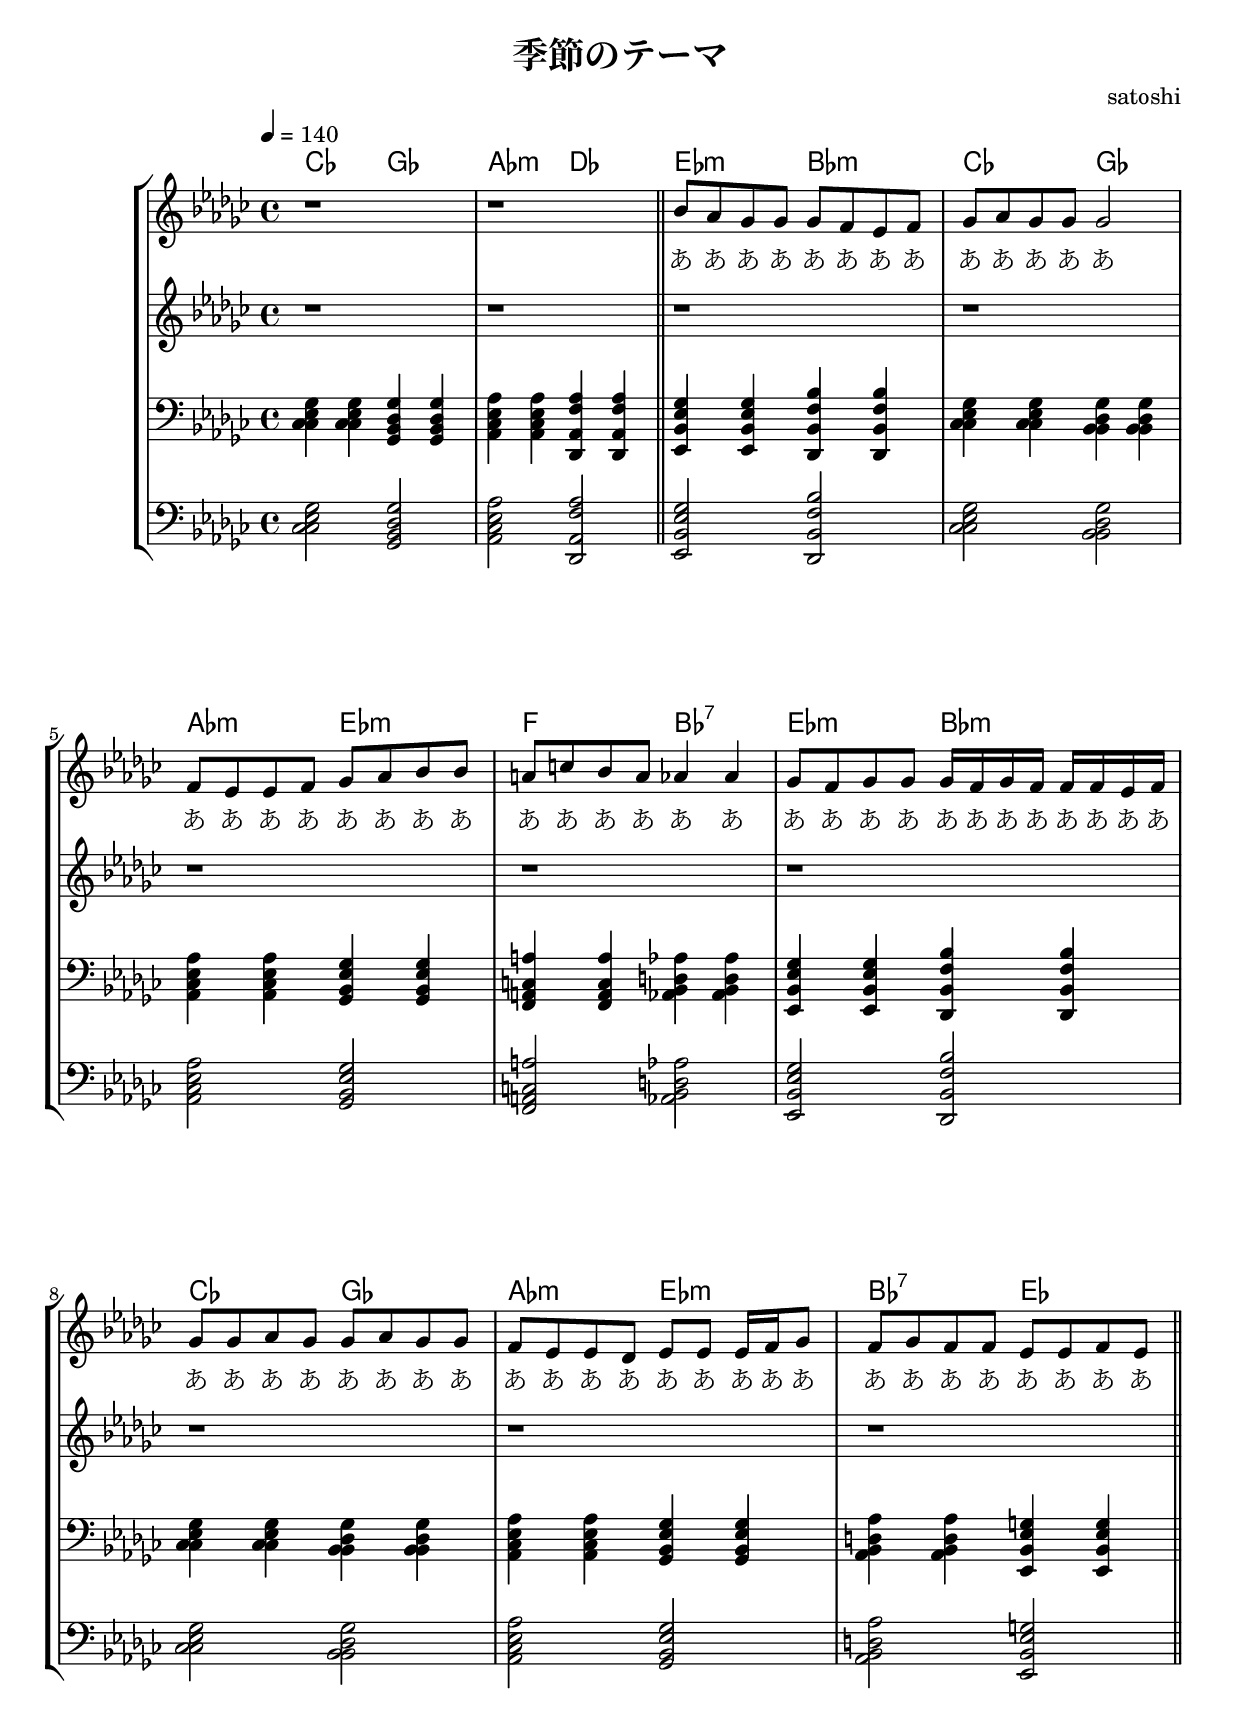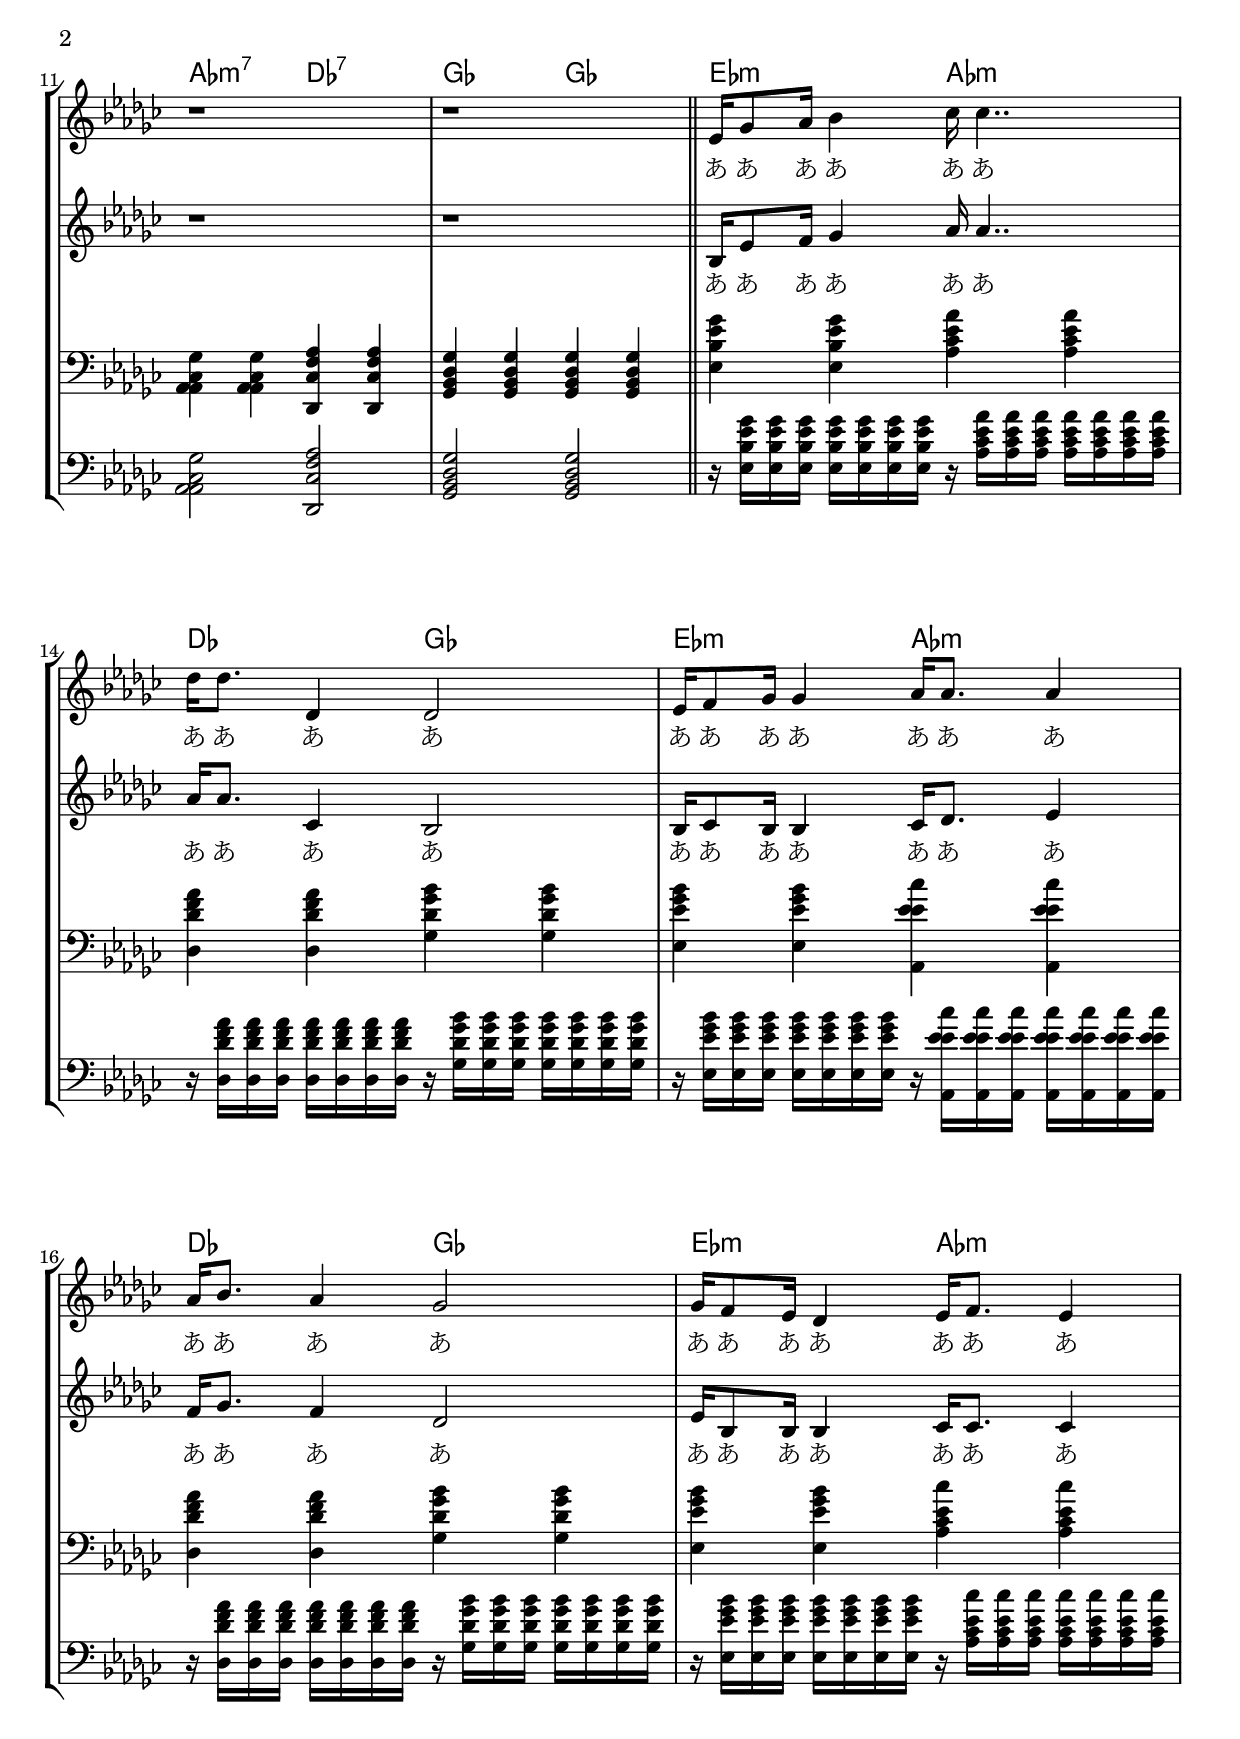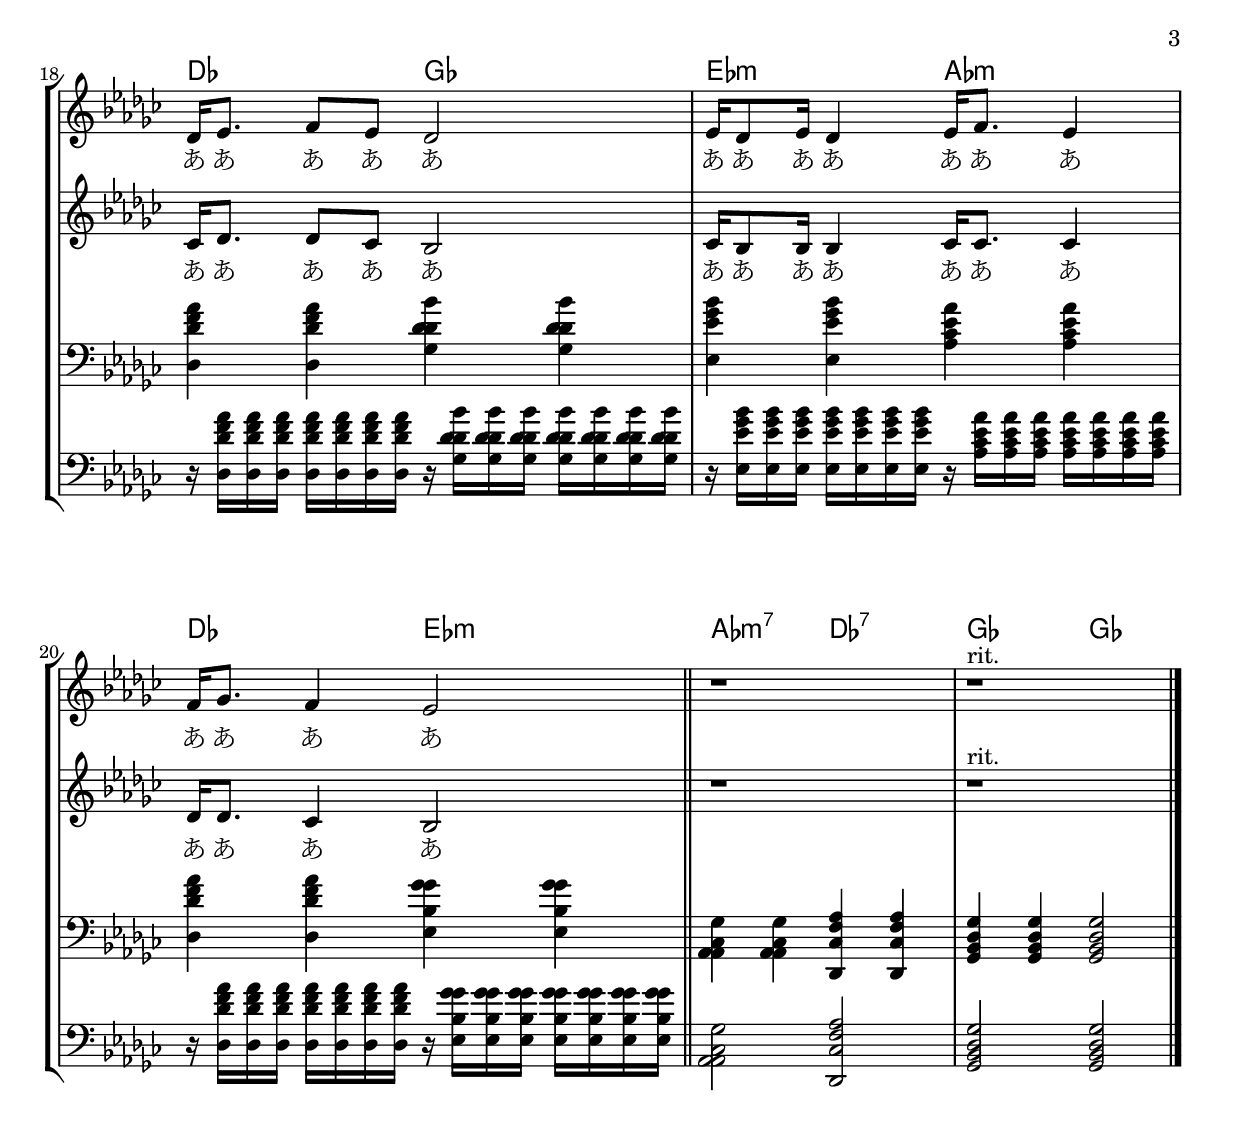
\version "2.12.1"

\header {
	title = \markup {季節のテーマ}
	composer = \markup \center-column {satoshi}
}

harmony = \chordmode {
	ces2 ges as:m des 

	es:m bes:m ces ges as:m es:m f bes:7 es:m bes:m ces ges as:m es:m bes:7 es 

	as:min7 des:7 ges ges 

	es:m as:m des ges es:m as:m des ges es:m as:m des ges es:m as:m des es:m 

	as:min7 des:7 ges ges 
}

melody = {
	\key ges \major
	\tempo 4 = 140
	r1 | r1   
	\set Staff.midiInstrument = #"mmi0.52"
	bes'8  as'8  ges'8  ges'8  ges'8  f'8  es'8  f'8 
	ges'8  as'8  ges'8  ges'8  ges'2 
	f'8  es'8  es'8  f'8  ges'8  as'8  bes'8  bes'8 
	a'8  c''8  bes'8  a'8  as'4  as'4 
	ges'8  f'8  ges'8  ges'8  ges'16  f'16  ges'16  f'16  f'16  f'16  es'16  f'16 
	ges'8  ges'8  as'8  ges'8  ges'8  as'8  ges'8  ges'8 
	f'8  es'8  es'8  des'8  es'8  es'8  es'16  f'16  ges'8 
	f'8  ges'8  f'8  f'8  es'8  es'8  f'8  es'8
	r1 | r1   
	\set Staff.midiInstrument = #"mmi0.52"
	es'16  ges'8  as'16  bes'4  ces''16  ces''4.. 
	des''16  des''8.  des'4  des'2 
	es'16  f'8  ges'16  ges'4  as'16  as'8.  as'4 
	as'16  bes'8.  as'4  ges'2 
	ges'16  f'8  es'16  des'4  es'16  f'8.  es'4 
	des'16  es'8.  f'8  es'8  des'2 
	es'16  des'8  es'16  des'4  es'16  f'8.  es'4 
	f'16  ges'8.  f'4  es'2
	r1 | r1^"rit." \bar "|."
}

words = \lyricmode {
	
	あ  あ  あ  あ  あ  あ  あ  あ  あ  あ  あ  あ  あ  あ  あ  あ  あ  あ  あ  あ  あ  あ  あ  あ  あ  あ  あ  あ  あ  あ  あ  あ  あ  あ  あ  あ  あ  あ  あ  あ  あ  あ  あ  あ  あ  あ  あ  あ  あ  あ  あ  あ  あ  あ  あ  あ  あ  あ  あ  あ  あ  あ  あ  あ  
	
	あ  あ  あ  あ  あ  あ  あ  あ  あ  あ  あ  あ  あ  あ  あ  あ  あ  あ  あ  あ  あ  あ  あ  あ  あ  あ  あ  あ  あ  あ  あ  あ  あ  あ  あ  あ  あ  あ  あ  あ  あ  あ  あ  あ  
	
}

secondmelody = {
	\key ges \major
	\tempo 4 = 140
	r1 | r1   
	r1 | r1 | r1 | r1 | r1 | r1 | r1 | r1   
	r1 | r1   
	\set Staff.midiInstrument = #"mmi0.34"
	bes16  es'8  f'16  ges'4  as'16  as'4.. 
	as'16  as'8.  ces'4  bes2 
	bes16  ces'8  bes16  bes4  ces'16  des'8.  es'4 
	f'16  ges'8.  f'4  des'2 
	es'16  bes8  bes16  bes4  ces'16  ces'8.  ces'4 
	ces'16  des'8.  des'8  ces'8  bes2 
	ces'16  bes8  bes16  bes4  ces'16  ces'8.  ces'4 
	des'16  des'8.  ces'4  bes2
	r1 | r1^"rit." \bar "|."
}

secondwords = \lyricmode {
	
	
	
	あ  あ  あ  あ  あ  あ  あ  あ  あ  あ  あ  あ  あ  あ  あ  あ  あ  あ  あ  あ  あ  あ  あ  あ  あ  あ  あ  あ  あ  あ  あ  あ  あ  あ  あ  あ  あ  あ  あ  あ  あ  あ  あ  あ  
	
}

tempochange = {
	\tempo 4 = 140
	r1 | r1 \bar "||"
	\tempo 4 = 140
	r1 | r1 | r1 | r1 | r1 | r1 | r1 | r1 \bar "||"
	\tempo 4 = 140
	r1 | r1 \bar "||"
	\tempo 4 = 140
	r1 | r1 | r1 | r1 | r1 | r1 | r1 | r1 \bar "||"
	\tempo 4 = 140
	r1 | \tempo 4 = 105 r2 \tempo 4 = 93 r2 \bar "|."
}

mainacc = {
	\clef bass
	\set Staff.midiInstrument = #"Electric Bass (pick)"
	\key ges \major
	\tempo 4 = 140
	<ces ces es ges>4 <ces ces es ges>4
	<ges, bes, des ges>4 <ges, bes, des ges>4
	<ces as, es as>4 <ces as, es as>4
	<des, as, f as>4 <des, as, f as>4
	\bar "||"

	\set Staff.midiInstrument = #"Electric Bass (pick)"
	<es, bes, es ges>4 <es, bes, es ges>4
	<des, bes, f bes>4 <des, bes, f bes>4
	<ces ces es ges>4 <ces ces es ges>4
	<bes, bes, des ges>4 <bes, bes, des ges>4
	<as, ces es as>4 <as, ces es as>4
	<ges, bes, es ges>4 <ges, bes, es ges>4
	<f, a, c a>4 <f, a, c a>4
	<bes, as, d as>4 <bes, as, d as>4
	<es, bes, es ges>4 <es, bes, es ges>4
	<des, bes, f bes>4 <des, bes, f bes>4
	<ces ces es ges>4 <ces ces es ges>4
	<bes, bes, des ges>4 <bes, bes, des ges>4
	<as, ces es as>4 <as, ces es as>4
	<ges, bes, es ges>4 <ges, bes, es ges>4
	<bes, as, d as>4 <bes, as, d as>4
	<es, bes, es g>4 <es, bes, es g>4
	\bar "||"

	\set Staff.midiInstrument = #"Electric Bass (pick)"
	<as, as, ces ges>4 <as, as, ces ges>4
	<des, ces f as>4 <des, ces f as>4
	<ges, bes, des ges>4 <ges, bes, des ges>4
	<ges, bes, des ges>4 <ges, bes, des ges>4
	\bar "||"

	\set Staff.midiInstrument = #"Electric Bass (pick)"
	<es bes es' ges'>4 <es bes es' ges'>4
	<as ces' es' as'>4 <as ces' es' as'>4
	<des des' f' as'>4 <des des' f' as'>4
	<ges des' ges' bes'>4 <ges des' ges' bes'>4
	<es es' ges' bes'>4 <es es' ges' bes'>4
	<as, es' es' ces''>4 <as, es' es' ces''>4
	<des des' f' as'>4 <des des' f' as'>4
	<ges des' ges' bes'>4 <ges des' ges' bes'>4
	<es es' ges' bes'>4 <es es' ges' bes'>4
	<as ces' es' ces''>4 <as ces' es' ces''>4
	<des des' f' as'>4 <des des' f' as'>4
	<ges des' des' bes'>4 <ges des' des' bes'>4
	<es es' ges' bes'>4 <es es' ges' bes'>4
	<as ces' es' as'>4 <as ces' es' as'>4
	<des des' f' as'>4 <des des' f' as'>4
	<es bes ges' ges'>4 <es bes ges' ges'>4
	\bar "||"

	\set Staff.midiInstrument = #"Electric Bass (pick)"
	<as, as, ces ges>4 <as, as, ces ges>4
	<des, ces f as>4 <des, ces f as>4
	<ges, bes, des ges>4 <ges, bes, des ges>4
	<ges, bes, des ges>2
	\bar "|."
}

subacc = {
	\clef bass
	\set Staff.midiInstrument = #"Overdriven Guitar"
	\key ges \major
	\tempo 4 = 140
	<ces ces es ges>2
	<ges, bes, des ges>2
	<ces as, es as>2
	<des, as, f as>2
	\bar "||"

	\set Staff.midiInstrument = #"Electric Guitar (muted)"
	<es, bes, es ges>2
	<des, bes, f bes>2
	<ces ces es ges>2
	<bes, bes, des ges>2
	<as, ces es as>2
	<ges, bes, es ges>2
	<f, a, c a>2
	<bes, as, d as>2
	<es, bes, es ges>2
	<des, bes, f bes>2
	<ces ces es ges>2
	<bes, bes, des ges>2
	<as, ces es as>2
	<ges, bes, es ges>2
	<bes, as, d as>2
	<es, bes, es g>2
	\bar "||"

	\set Staff.midiInstrument = #"Distorted Guitar"
	<as, as, ces ges>2
	<des, ces f as>2
	<ges, bes, des ges>2
	<ges, bes, des ges>2
	\bar "||"

	\set Staff.midiInstrument = #"Overdriven Guitar"
	r16 <es bes es' ges'>16 <es bes es' ges'>16 <es bes es' ges'>16 <es bes es' ges'>16 <es bes es' ges'>16 <es bes es' ges'>16 <es bes es' ges'>16
	r16 <as ces' es' as'>16 <as ces' es' as'>16 <as ces' es' as'>16 <as ces' es' as'>16 <as ces' es' as'>16 <as ces' es' as'>16 <as ces' es' as'>16
	r16 <des des' f' as'>16 <des des' f' as'>16 <des des' f' as'>16 <des des' f' as'>16 <des des' f' as'>16 <des des' f' as'>16 <des des' f' as'>16
	r16 <ges des' ges' bes'>16 <ges des' ges' bes'>16 <ges des' ges' bes'>16 <ges des' ges' bes'>16 <ges des' ges' bes'>16 <ges des' ges' bes'>16 <ges des' ges' bes'>16
	r16 <es es' ges' bes'>16 <es es' ges' bes'>16 <es es' ges' bes'>16 <es es' ges' bes'>16 <es es' ges' bes'>16 <es es' ges' bes'>16 <es es' ges' bes'>16
	r16 <as, es' es' ces''>16 <as, es' es' ces''>16 <as, es' es' ces''>16 <as, es' es' ces''>16 <as, es' es' ces''>16 <as, es' es' ces''>16 <as, es' es' ces''>16
	r16 <des des' f' as'>16 <des des' f' as'>16 <des des' f' as'>16 <des des' f' as'>16 <des des' f' as'>16 <des des' f' as'>16 <des des' f' as'>16
	r16 <ges des' ges' bes'>16 <ges des' ges' bes'>16 <ges des' ges' bes'>16 <ges des' ges' bes'>16 <ges des' ges' bes'>16 <ges des' ges' bes'>16 <ges des' ges' bes'>16
	r16 <es es' ges' bes'>16 <es es' ges' bes'>16 <es es' ges' bes'>16 <es es' ges' bes'>16 <es es' ges' bes'>16 <es es' ges' bes'>16 <es es' ges' bes'>16
	r16 <as ces' es' ces''>16 <as ces' es' ces''>16 <as ces' es' ces''>16 <as ces' es' ces''>16 <as ces' es' ces''>16 <as ces' es' ces''>16 <as ces' es' ces''>16
	r16 <des des' f' as'>16 <des des' f' as'>16 <des des' f' as'>16 <des des' f' as'>16 <des des' f' as'>16 <des des' f' as'>16 <des des' f' as'>16
	r16 <ges des' des' bes'>16 <ges des' des' bes'>16 <ges des' des' bes'>16 <ges des' des' bes'>16 <ges des' des' bes'>16 <ges des' des' bes'>16 <ges des' des' bes'>16
	r16 <es es' ges' bes'>16 <es es' ges' bes'>16 <es es' ges' bes'>16 <es es' ges' bes'>16 <es es' ges' bes'>16 <es es' ges' bes'>16 <es es' ges' bes'>16
	r16 <as ces' es' as'>16 <as ces' es' as'>16 <as ces' es' as'>16 <as ces' es' as'>16 <as ces' es' as'>16 <as ces' es' as'>16 <as ces' es' as'>16
	r16 <des des' f' as'>16 <des des' f' as'>16 <des des' f' as'>16 <des des' f' as'>16 <des des' f' as'>16 <des des' f' as'>16 <des des' f' as'>16
	r16 <es bes ges' ges'>16 <es bes ges' ges'>16 <es bes ges' ges'>16 <es bes ges' ges'>16 <es bes ges' ges'>16 <es bes ges' ges'>16 <es bes ges' ges'>16
	\bar "||"

	\set Staff.midiInstrument = #"Overdriven Guitar"
	<as, as, ces ges>2
	<des, ces f as>2
	<ges, bes, des ges>2
	<ges, bes, des ges>2
	\bar "|."
}

percA = {
	\drummode {
	hh4 hh8 hh2 r8  |\times 16/32{ hh2 hh8. hh1 r4 r16 } \bar "||"
	hh8 hh8 hh8 hh8 hh8 hh8 hh8 hh8  |hh8 hh8 hh8 hh8 hh4 hh8 hh8  |hh8 hh8 hh8 hh8 hh8 hh8 hh8 hh8  |hh8 hh8 hh8 hh2 r8  |hh8 hh8 hh8 hh8 hh8 hh8 hh8 hh8  |hh8 hh8 hh8 hh8 hh4 hh8 hh8  |hh8 hh8 hh8 hh8 hh8 hh8 hh8 hh8  |r8 hh2. r8  \bar "||"
	r1  |r2 r8 hho4 hho8  \bar "||"
	cymr4 cymr4 cymr4 cymr4  |cymr4 cymr8 cymr16 cymr16 cymr4 cymr4  |cymr4 cymr4 cymr4 cymr4  |cymr4 cymr2.  |cymr4 cymr4 cymr4 cymr4  |cymr4 cymr8 cymr16 cymr16 cymr4 cymr4  |cymr4 cymr4 cymr4 cymr4  |cymr4 cymr2.  \bar "||"
	\times 16/12{ cymr8. cymr8 cymr16 cymr8. cymr8 cymr16 } |\times 16/12{ cymr8. cymr8 cymr4. r16 } \bar "|."
	}
}

percB = {
	\drummode {
	r16 hhp8 hhp8 hhp2 r8.  |\times 16/32{ r8 hhp4 hhp4 hhp8 hhp1 r4 } \bar "||"
	r4 sn8. sn8 sn8. sn8. sn16  |r4 sn8. sn8 sn8. sn4  |r4 sn8. sn8 sn8. sn8. sn16  |r8 sn8 sn4 sn8 sn16 sn8 sn8 sn16  |r4 sn8. sn8 sn8. sn8. sn16  |r4 sn8. sn8 sn8. sn4  |r4 sn8. sn8 sn8. sn8. sn16  |r4 sn2 sn4  \bar "||"
	r4. hhp2 hhp8  |hhp4 hhp4 hhp4 hhp4  \bar "||"
	r2 sn2  |r2 sn2  |r2 sn2  |r8 sn8 sn2.  |r2 sn2  |r2 sn2  |r2 sn2  |r8 sn8 sn2.  \bar "||"
	\times 16/12{ r2 r8 hhp8 } |\times 16/12{ r2. } \bar "|."
	}
}

percC = {
	\drummode {
	r1  |\times 16/32{ r1 r2 hho2 } \bar "||"
	bd8 bd4 bd2 bd8  |bd8 bd2 bd4.  |bd8 bd4 bd2 bd8  |bd4 r16 bd8. bd2  |bd8 bd4 bd2 bd8  |bd8 bd2 bd4.  |bd8 bd4 bd2 bd8  |bd8 bd4. bd4. bd8  \bar "||"
	hh4 hh4 hh4 hh4  |r4. hh2 r8  \bar "||"
	bd2. r8 bd8  |bd2. r8 bd8  |bd2. r8 bd8  |bd4. bd8 bd4. bd8  |bd2. r8 bd8  |bd2. r8 bd8  |bd2. r8 bd8  |bd2 r8 bd4.  \bar "||"
	\times 16/12{ bd4. bd4 r16 bd16 } |\times 16/12{ bd4 r16 bd16 bd4. } \bar "|."
	}
}

percD = {
	\drummode {
	bd8. bd8. bd2 bd8  |\times 16/32{ bd4. bd4. bd8 bd2 r8 bd2 } \bar "||"
	r1  |r2 r8 hho4.  |r1  |r4. r16 hho2 r16  |r1  |r2 r8 hho4.  |r1  |r4. r16 hho2 r16  \bar "||"
	bd2. r8 bd8  |bd8. bd4. r16 bd4 bd8  \bar "||"
	r1 |r1 |r1 |r2 r8 tommh8 tommh4  |r1 |r1 |r1 |r8. tommh8. tommh2 r8  \bar "||"
	\times 16/12{ r2. } |\times 16/12{ rb2. } \bar "|."
	}
}

percE = {
	\drummode {
	r2 ss2  |\times 16/32{ r1 ss1 } \bar "||"
	r1 |r1 |r1 |r1 |r1 |r1 |r1 |cymc1  \bar "||"
	r1 | r1 \bar "||"
	r1 |r1 |r1 |r2. r8 toml8  |r1 |r1 |r1 |r2. toml8 toml8  \bar "||"
	r1 |\times 16/12{ r4. sn8 sn4 } \bar "|."
	}
}

percF = {
	\drummode {
	r1 |\times 16/32{ r1 sn4 sn8 sn2 r8 } \bar "||"
	r1 |r1 |r1 |r1 |r1 |r1 |r1 |r4 r16 tommh16 tommh4. tommh4  \bar "||"
	r1 | r1 \bar "||"
	r1 |r1 |r1 |r1 |r1 |r1 |r1 |hho1  \bar "||"
	r1 |\times 16/12{ r2 r16 tommh16 tommh8 } \bar "|."
	}
}

percG = {
	\drummode {
	r1 |r1 \bar "||"
	r1 |r1 |r1 |r1 |r1 |r1 |r1 |r4. r16 tomml4. tomml8.  \bar "||"
	r1 | r1 \bar "||"
	r1 | r1 | r1 | r1 | r1 | r1 | r1 | r1 \bar "||"
	r1 |\times 16/12{ r2 r8. toml16 } \bar "|."
	}
}

percH = {
	\drummode {
	r1 |\times 16/32{ r1 r2 r8 tommh4. } \bar "||"
	r1 |r1 |r1 |r1 |r1 |r1 |r1 |r2 r16 toml8 toml4 r16  \bar "||"
	r1 | r1 \bar "||"
	r1 | r1 | r1 | r1 | r1 | r1 | r1 | r1 \bar "||"
	r1 | r1 \bar "|."
	}
}

percI = {
	\drummode {
	r1 |\times 16/32{ r1 r2. tomfh4 } \bar "||"
	r1 |r1 |r1 |r1 |r1 |r1 |r1 |r2 r8 tomfh4 tomfh8  \bar "||"
	r1 | r1 \bar "||"
	r1 | r1 | r1 | r1 | r1 | r1 | r1 | r1 \bar "||"
	r1 | r1 \bar "|."
	}
}

\score {
	<<
		\new StaffGroup <<
			\new ChordNames {\harmony}
			\new Voice = "melody" {\melody}
			\new Lyrics \lyricsto "melody" \words
			\new Voice = "secondmelody" {\secondmelody}
			\new Lyrics \lyricsto "secondmelody" \secondwords
			\new Staff = "mainacc" {\mainacc}
			\new Staff = "subacc" {\subacc}
		>>
	>>
	\layout { }
}
